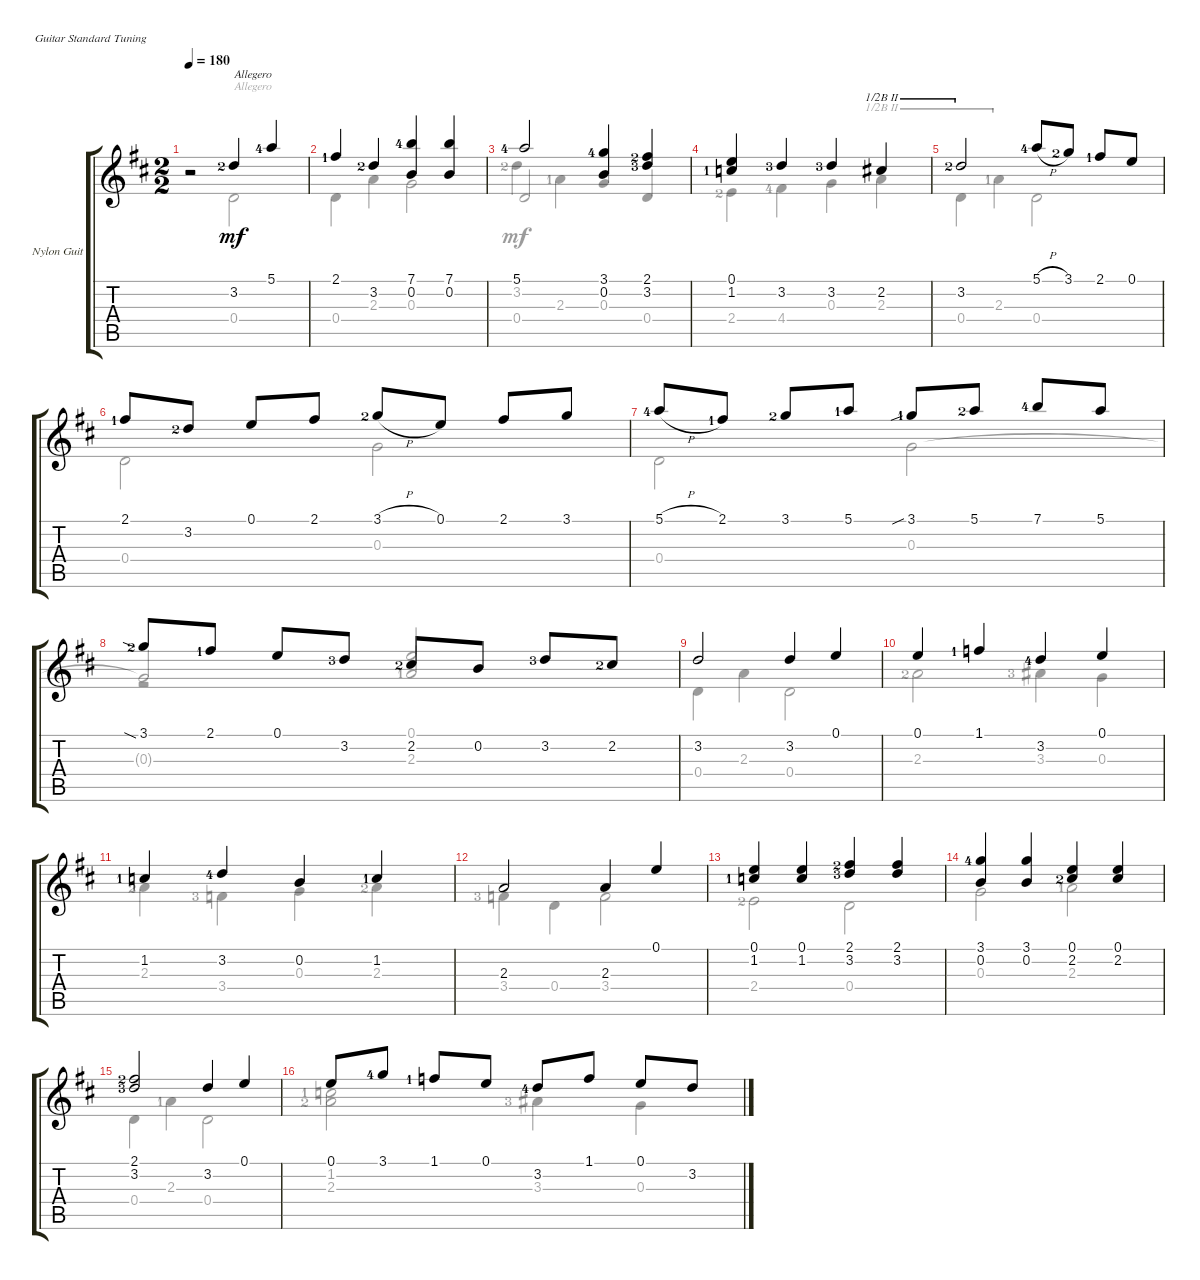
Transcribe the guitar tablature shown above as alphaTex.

\defaultSystemsLayout 4
\bracketExtendMode groupsimilarinstruments
\firstSystemTrackNameOrientation horizontal
\otherSystemsTrackNameOrientation horizontal
\track ("Nylon Guitar" "Nylon Guit") {instrument acousticguitarsteel}
\staff {score tabs}
\tuning (E4 B3 G3 D3 A2 E2)
\voice
\ts (2 2)
\tempo 180
\clef g2
\ks d
r.2{dy mf instrument acousticguitarsteel} 3.2{lf 3}.4{txt "Allegero"} 5.1{lf 5}.4 |
2.1{lf 2}.4 3.2{lf 3}.4 (7.1{lf 5} 0.2).4 (7.1 0.2).4 |
5.1{lf 5}.2 (3.1{lf 5} 0.2).4 (2.1{lf 3} 3.2{lf 4}).4 |
(0.1 1.2{lf 2}).4 3.2{lf 4}.4 3.2{lf 4}.4 2.2.4{barre (2 half)} |
3.2{lf 3}.2{barre (2 half)} 5.1{h lf 5}.8 3.1{lf 3}.8 2.1{lf 2}.8 0.1.8 |
2.1{lf 2}.8 3.2{lf 3}.8 0.1.8 2.1.8 3.1{h lf 3}.8 0.1.8 2.1.8 3.1.8 |
5.1{h lf 5}.8 2.1{lf 2}.8 3.1{lf 3}.8 5.1{lf 2}.8 3.1{sib lf 2}.8 5.1{lf 3}.8 7.1{lf 5}.8 5.1.8 |
3.1{sia lf 3}.8 2.1{lf 2}.8 0.1.8 3.2{lf 4}.8 2.2{lf 3}.8 0.2.8 3.2{lf 4}.8 2.2{lf 3}.8 |
3.2.2 3.2.4 0.1.4 |
0.1.4 1.1{lf 2}.4 3.2{lf 5}.4 0.1.4 |
1.2{lf 2}.4 3.2{lf 5}.4 0.2.4 1.2{lf 2}.4 |
2.3.2 2.3.4 0.1.4 |
(0.1 1.2{lf 2}).4 (0.1 1.2).4 (2.1{lf 3} 3.2{lf 4}).4 (3.2 2.1).4 |
(3.1{lf 5} 0.2).4 (3.1 0.2).4 (0.1 2.2{lf 3}).4 (0.1 2.2).4 |
(2.1{lf 3} 3.2{lf 4}).2 3.2.4 0.1.4 |
0.1.8 3.1{lf 5}.8 1.1{lf 2}.8 0.1.8 3.2{lf 5}.8 1.1.8 0.1.8 3.2.8
\voice
\clef g2
\ottava regular
\simile none
\ks d
r.2{dy mf} 0.4.2{txt "Allegero"} |
0.4.4 2.3.4 0.3.2 |
0.4.2{beam invert} 0.3.4{beam invert} 0.4.4{beam invert} |
2.4{lf 3}.4 4.4{lf 5}.4 0.3.4 2.3.4{barre (2 half)} |
0.4.4{barre (2 half)} 2.3{lf 2}.4{barre (2 half)} 0.4.2 |
0.4.2 0.3.2 |
0.4.2 0.3.2 |
0.3{t}.2{beam invert} 2.3{lf 2}.2{beam invert} |
0.4.4 2.3.4 0.4.2 |
2.3{lf 3}.2 3.3{lf 4}.4 0.3.4 |
2.3{lf 3}.4 3.4{lf 4}.4 0.3.4 2.3{lf 3}.4 |
3.4{lf 4}.4 0.4.4 3.4.2 |
2.4{lf 3}.2 0.4.2 |
0.3.2 2.3{lf 2}.2 |
0.4.4 2.3{lf 2}.4 0.4.2 |
(1.2{lf 2} 2.3{lf 3}).2 3.3{lf 4}.4 0.3.4
\voice
\clef g2
\ottava regular
\simile none
\ks d
|
|
3.2{lf 3}.4 2.3{lf 2}.4 |
|
|
|
|
r.2 0.1.2{beam invert} |
|
|
|
|
|
|
|
